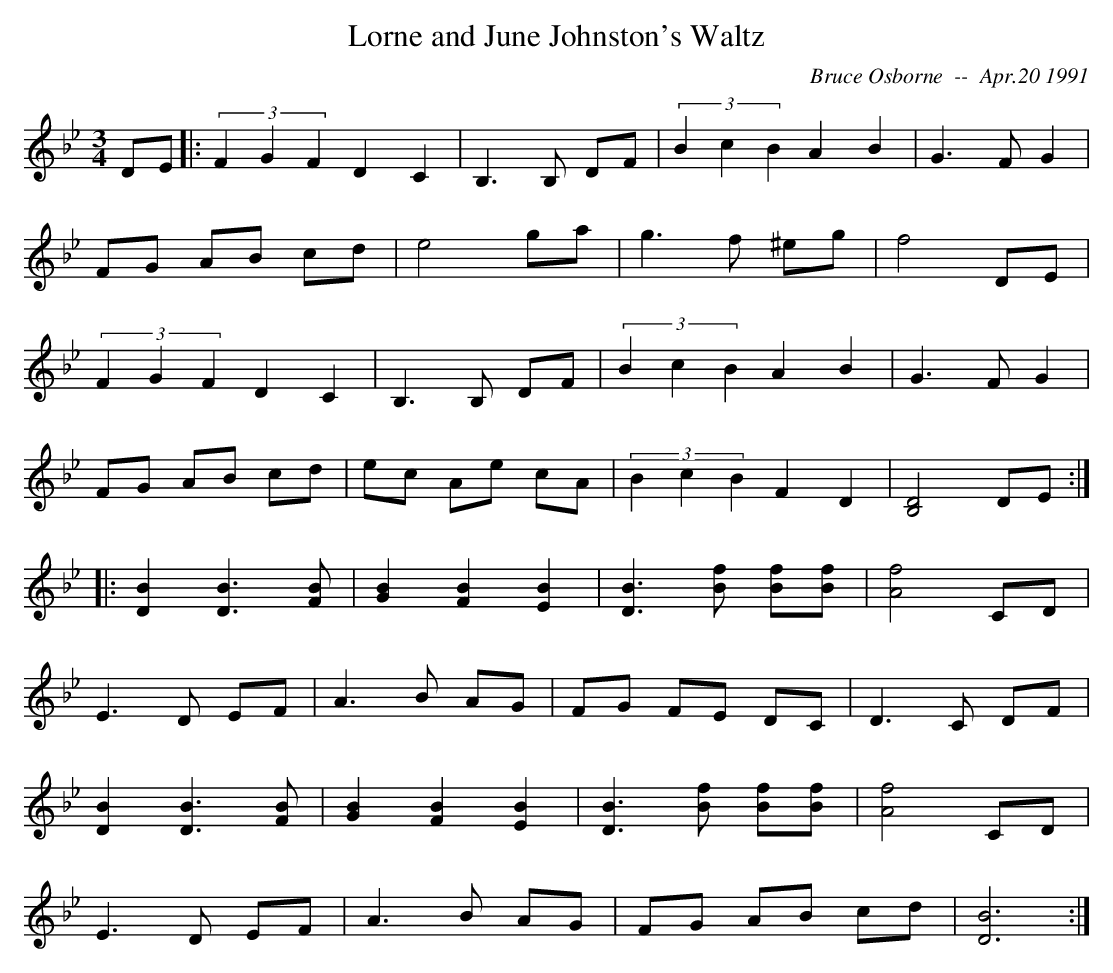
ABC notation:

X:1
T:Lorne and June Johnston's Waltz
C:Bruce Osborne  --  Apr.20 1991
M:3/4
L:1/8
K:Bb
DE|:(3F2G2F2 D2 C2|B,3 B, DF|(3B2c2B2 A2 B2|G3 F G2|
FG AB cd|e4 ga|g3 f ^eg|f4 DE|
(3F2G2F2 D2 C2|B,3 B, DF|(3B2c2B2 A2 B2|G3 F G2|
FG AB cd|ec Ae cA|(3B2c2B2 F2 D2|[B,4 D4] DE:|
|:[D2B2] [D3B3] [FB]|[G2B2] [F2B2] [E2B2]|[D3B3] [Bf] [Bf][Bf]|[A4f4] CD|
E3 D EF|A3 B AG|FG FE DC|D3 C DF|
[D2B2] [D3B3] [FB]|[G2B2] [F2B2] [E2B2]|[D3B3] [Bf] [Bf][Bf]|[A4f4] CD|
E3 D EF|A3 B AG|FG AB cd|[D6 B6]:|
